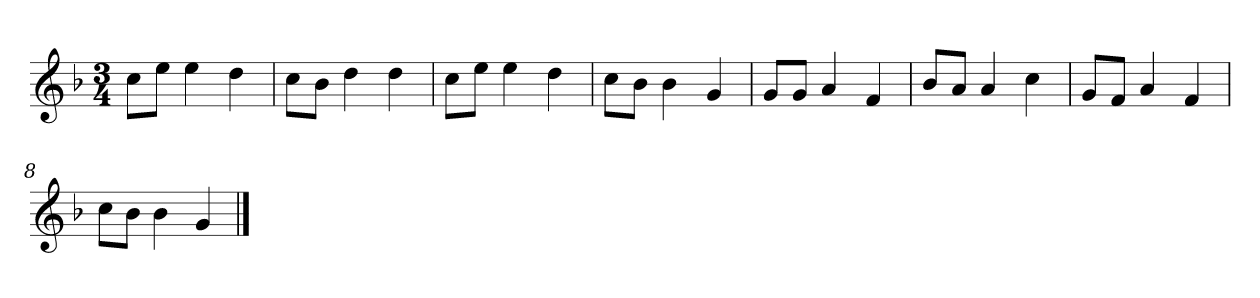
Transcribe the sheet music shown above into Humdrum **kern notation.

**kern
*part1
*staff1
*clefG2
*k[b-]
*F:
*M3/4
=
8cc\L
8ee\J
4ee
4dd
=2
8cc\L
8b-\J
4dd
4dd
=3
8cc\L
8ee\J
4ee
4dd
=4
8cc\L
8b-\J
4b-
4g
=5y
8g/L
8g/J
4a
4f
=6
8b-/L
8a/J
4a
4cc
=7
8g/L
8f/J
4a
4f
=8
8cc\L
8b-\J
4b-
4g
==
*-
